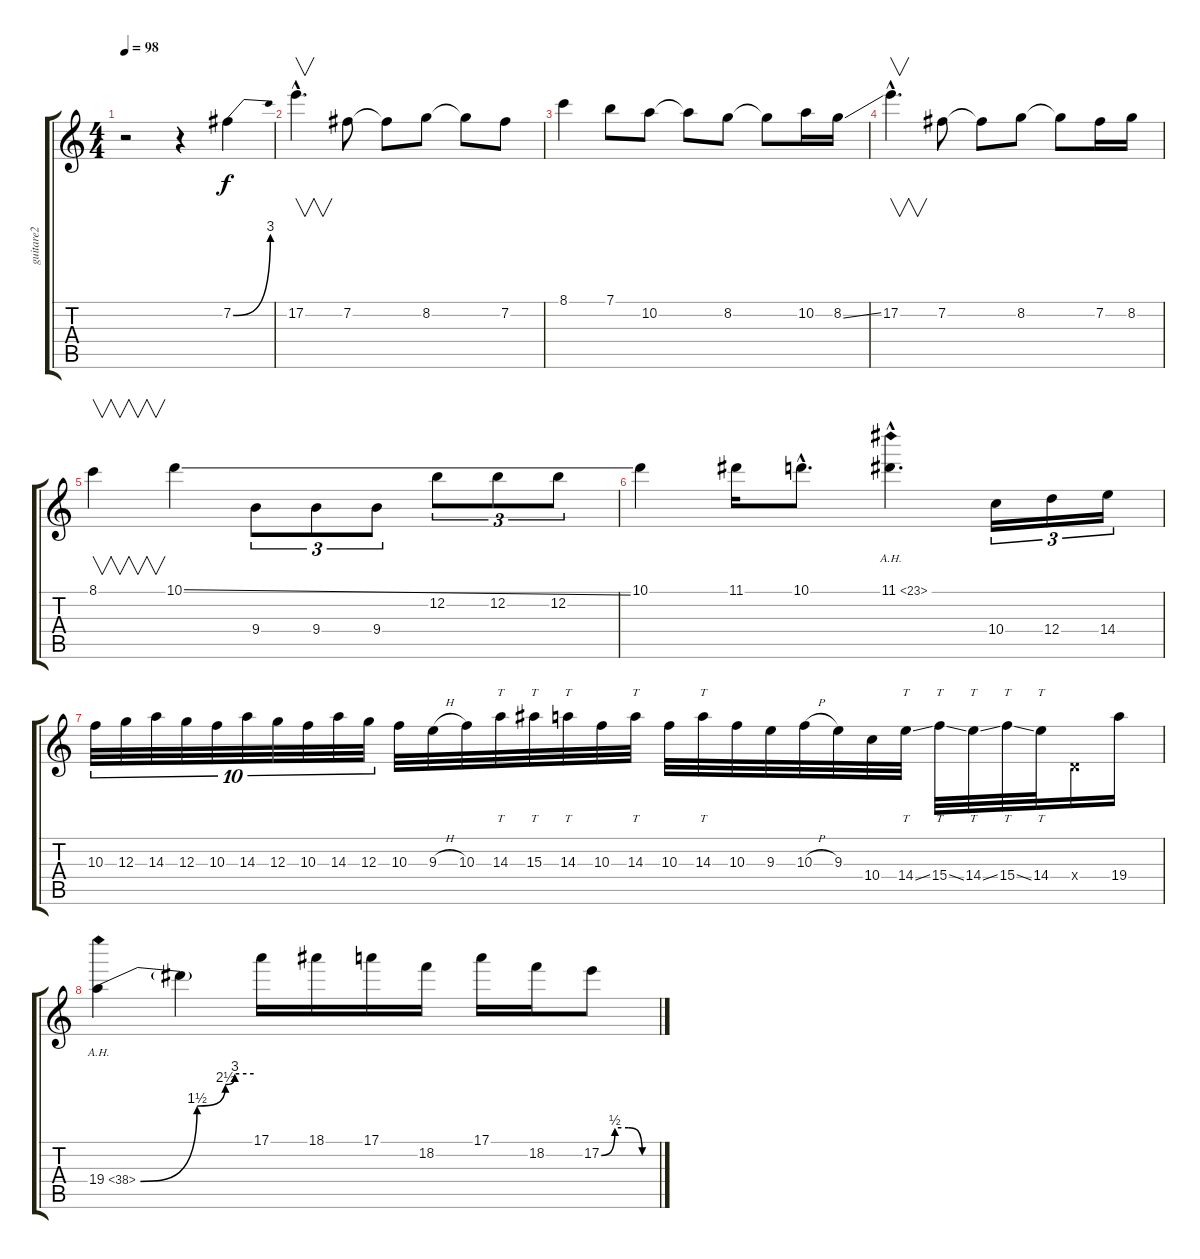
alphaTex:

\track ("guitare2" "guitare2") {instrument overdrivenguitar}
\staff {score tabs}
\tuning (E4 B3 G3 D3 A2 E2) {hide}
\ts (4 4)
\tempo 98
\clef g2
\ks c
r.2{dy f} r.4 7.2{be (bend 0 0 60 12)}.4 |
17.2{hac}.4{v d} 7.2.8 7.2{t}.8 8.2.8 8.2{t}.8 7.2.8 |
8.1.4 7.1.8 10.2.8 10.2{t}.8 8.2.8 8.2{t}.8 10.2.16 8.2{ss}.16 |
17.2{hac}.4{v d} 7.2.8 7.2{t}.8 8.2.8 8.2{t}.8 7.2.16 8.2.16 |
8.1.4{v} 10.1{ss}.4 9.4.8{tu (3 2)} 9.4.8{tu (3 2)} 9.4.8{tu (3 2)} 12.2.8{tu (3 2)} 12.2.8{tu (3 2)} 12.2.8{tu (3 2)} |
10.1.4 11.1.16 10.1{hac}.8{d} 11.1{ah 12 hac}.4{d} 10.4.16{tu (3 2)} 12.4.16{tu (3 2)} 14.4.16{tu (3 2)} |
10.3.32{tu (10 8)} 12.3.32{tu (10 8)} 14.3.32{tu (10 8)} 12.3.32{tu (10 8)} 10.3.32{tu (10 8)} 14.3.32{tu (10 8)} 12.3.32{tu (10 8)} 10.3.32{tu (10 8)} 14.3.32{tu (10 8)} 12.3.32{tu (10 8)} 10.3.32 9.3{h}.32 10.3.32 14.3.32{tt} 15.3.32{tt} 14.3.32{tt} 10.3.32 14.3.32{tt} 10.3.32 14.3.32{tt} 10.3.32 9.3.32 10.3{h}.32 9.3.32 10.4.32 14.4{ss}.32{tt} 15.4{ss}.32{tt} 14.4{ss}.32{tt} 15.4{ss}.32{tt} 14.4.32{tt} 0.4{x}.16 19.4.16 |
19.4{be (custom 0 0 30 6 45 10 50 12 60 12) ah 19}.4 19.4{t}.4 17.1.16 18.1.16 17.1.16 18.2.16 17.1.16 18.2.16 17.2{be (custom 0 0 15 2 30 2 45 0 60 0)}.8
